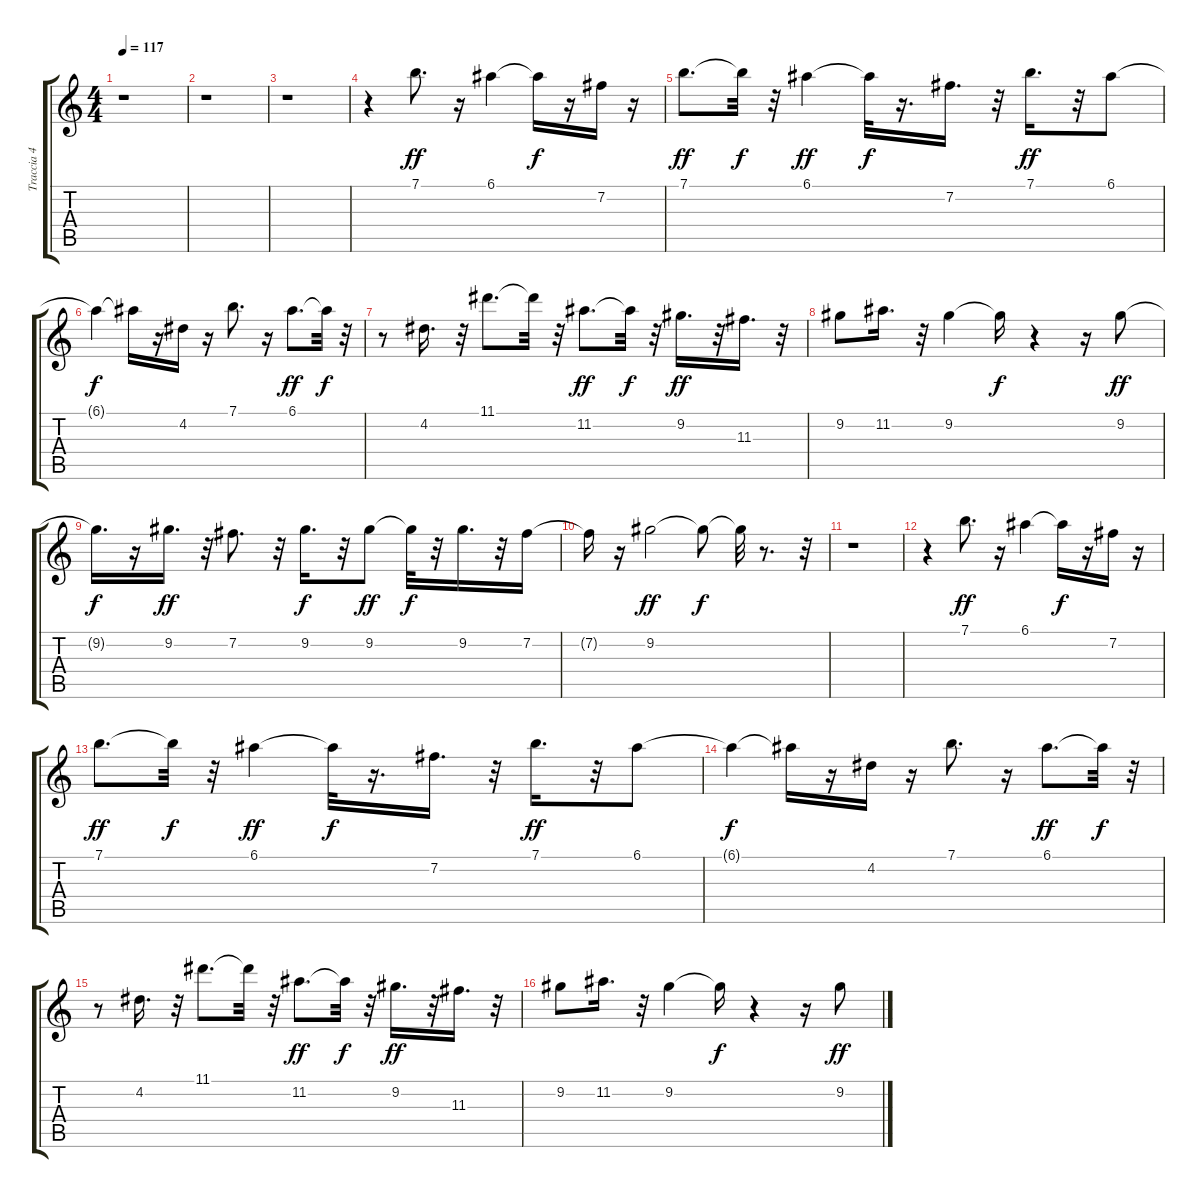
\track ("Traccia 4" "Traccia 4") {instrument electricguitarjazz}
\staff {score tabs}
\tuning (E4 B3 G3 D3 A2 E2) {hide}
\ts (4 4)
\tempo 117
\clef g2
\ks c
r.1{dy f} |
r.1 |
r.1 |
r.4 7.1.8{d dy ff} r.16 6.1.4 6.1{t}.16{dy f} r.16 7.2.16 r.16 |
7.1.8{d dy ff} 7.1{t}.32{dy f} r.32 6.1.4{dy ff} 6.1{t}.32{dy f} r.16{d} 7.2.16{d} r.32 7.1.16{d dy ff} r.32 6.1.8 |
6.1{t}.4{dy f} 6.1{t}.16 r.16 4.2.16 r.16 7.1.8{d} r.16 6.1.8{d dy ff} 6.1{t}.32{dy f} r.32 |
r.8 4.2.16{d} r.32 11.1.8{d} 11.1{t}.32 r.32 11.2.8{d dy ff} 11.2{t}.32{dy f} r.32 9.2.16{d dy ff} r.32 11.3.16{d} r.32 |
9.2.8 11.2.16{d} r.32 9.2.4 9.2{t}.16{dy f} r.4 r.16 9.2.8{dy ff} |
9.2{t}.16{d dy f} r.16 9.2.16{d dy ff} r.32 7.2.8{d} r.32 9.2.16{d dy f} r.32 9.2.8{dy ff} 9.2{t}.32{dy f} r.32 9.2.16{d} r.32 7.2.16 |
7.2{t}.16 r.16 9.2.2{dy ff} 9.2{t}.8{dy f} 9.2{t}.32 r.8{d} r.32 |
r.1 |
r.4 7.1.8{d dy ff} r.16 6.1.4 6.1{t}.16{dy f} r.16 7.2.16 r.16 |
7.1.8{d dy ff} 7.1{t}.32{dy f} r.32 6.1.4{dy ff} 6.1{t}.32{dy f} r.16{d} 7.2.16{d} r.32 7.1.16{d dy ff} r.32 6.1.8 |
6.1{t}.4{dy f} 6.1{t}.16 r.16 4.2.16 r.16 7.1.8{d} r.16 6.1.8{d dy ff} 6.1{t}.32{dy f} r.32 |
r.8 4.2.16{d} r.32 11.1.8{d} 11.1{t}.32 r.32 11.2.8{d dy ff} 11.2{t}.32{dy f} r.32 9.2.16{d dy ff} r.32 11.3.16{d} r.32 |
9.2.8 11.2.16{d} r.32 9.2.4 9.2{t}.16{dy f} r.4 r.16 9.2.8{dy ff}
